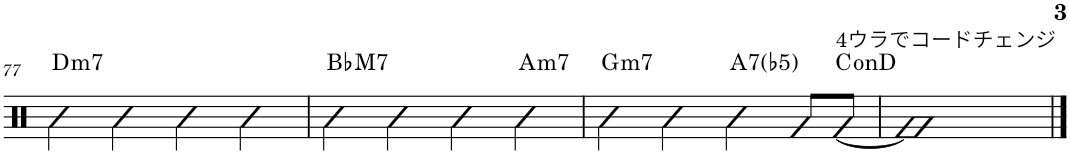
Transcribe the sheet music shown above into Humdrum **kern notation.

**kern	**harte
*part1	*part1
*staff1	*
*I"Piano	*
*I'Pno.	*
!!LO:PB:g=z
*clefX	*
*k[]	*
*M4/4	*
=77	=77
!	!LO:H:kt=m7
4b\	D:min7
4b\	.
4b\	.
4b\	.
=78	=78
!	!LO:H:kt=M7
4bn\	Bb:maj7
4b\	.
4b\	.
!	!LO:H:kt=m7
4b\	A:min7
=79	=79
!	!LO:H:kt=m7
4bn\	G:min7
4b\	.
!	!LO:H:kt=7
4b\	A:(3,b5,b7)
8g/L	.
!LO:TX:a:t=4ウラでコードチェンジ	!
[8gn/J	C:dim
=80	=80
1g]	.
==	==
*-	*-
